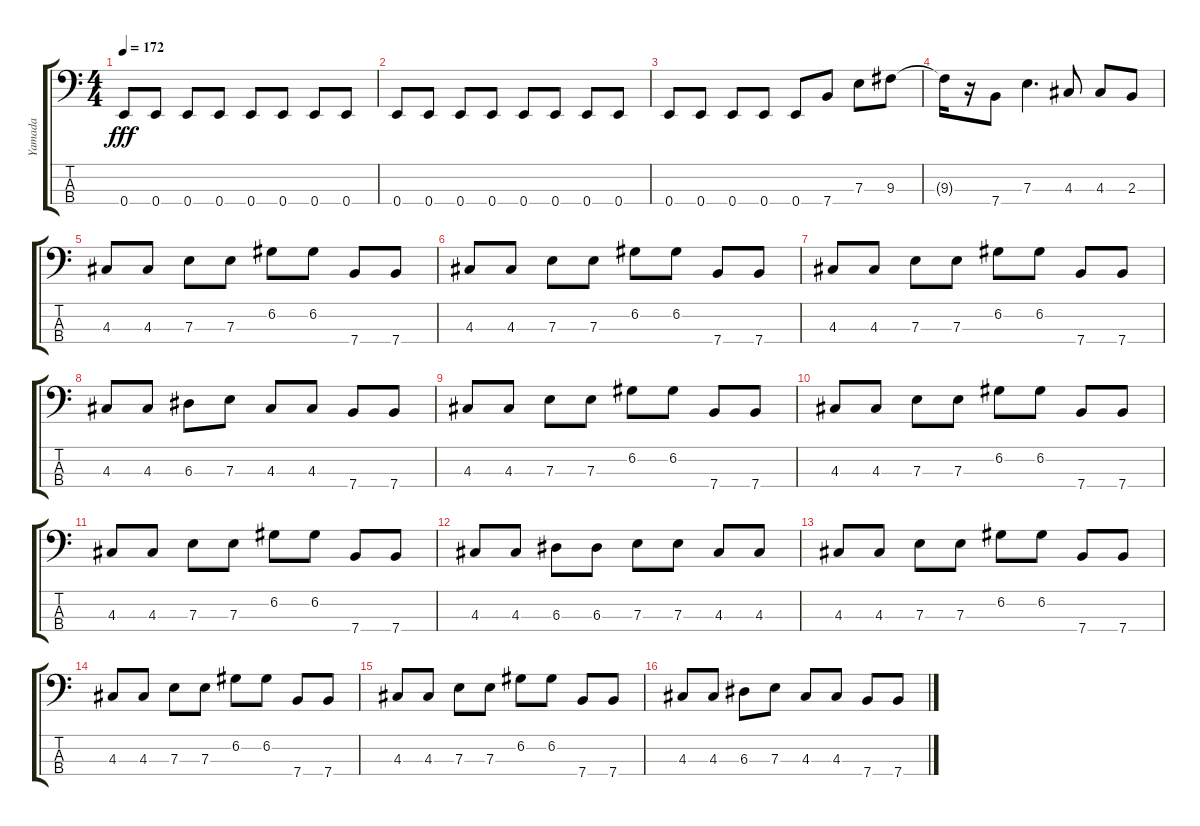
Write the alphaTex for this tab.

\track ("Yamada" "Yamada") {instrument electricbasspick}
\staff {score tabs}
\tuning (G2 D2 A1 E1) {hide}
\ts (4 4)
\tempo 172
\clef f4
\ks c
0.4.8{dy fff} 0.4.8 0.4.8 0.4.8 0.4.8 0.4.8 0.4.8 0.4.8 |
0.4.8 0.4.8 0.4.8 0.4.8 0.4.8 0.4.8 0.4.8 0.4.8 |
0.4.8 0.4.8 0.4.8 0.4.8 0.4.8 7.4.8 7.3.8 9.3.8 |
9.3{t}.16 r.16 7.4.8 7.3.4{d} 4.3.8 4.3.8 2.3.8 |
4.3.8 4.3.8 7.3.8 7.3.8 6.2.8 6.2.8 7.4.8 7.4.8 |
4.3.8 4.3.8 7.3.8 7.3.8 6.2.8 6.2.8 7.4.8 7.4.8 |
4.3.8 4.3.8 7.3.8 7.3.8 6.2.8 6.2.8 7.4.8 7.4.8 |
4.3.8 4.3.8 6.3.8 7.3.8 4.3.8 4.3.8 7.4.8 7.4.8 |
4.3.8 4.3.8 7.3.8 7.3.8 6.2.8 6.2.8 7.4.8 7.4.8 |
4.3.8 4.3.8 7.3.8 7.3.8 6.2.8 6.2.8 7.4.8 7.4.8 |
4.3.8 4.3.8 7.3.8 7.3.8 6.2.8 6.2.8 7.4.8 7.4.8 |
4.3.8 4.3.8 6.3.8 6.3.8 7.3.8 7.3.8 4.3.8 4.3.8 |
4.3.8 4.3.8 7.3.8 7.3.8 6.2.8 6.2.8 7.4.8 7.4.8 |
4.3.8 4.3.8 7.3.8 7.3.8 6.2.8 6.2.8 7.4.8 7.4.8 |
4.3.8 4.3.8 7.3.8 7.3.8 6.2.8 6.2.8 7.4.8 7.4.8 |
4.3.8 4.3.8 6.3.8 7.3.8 4.3.8 4.3.8 7.4.8 7.4.8
